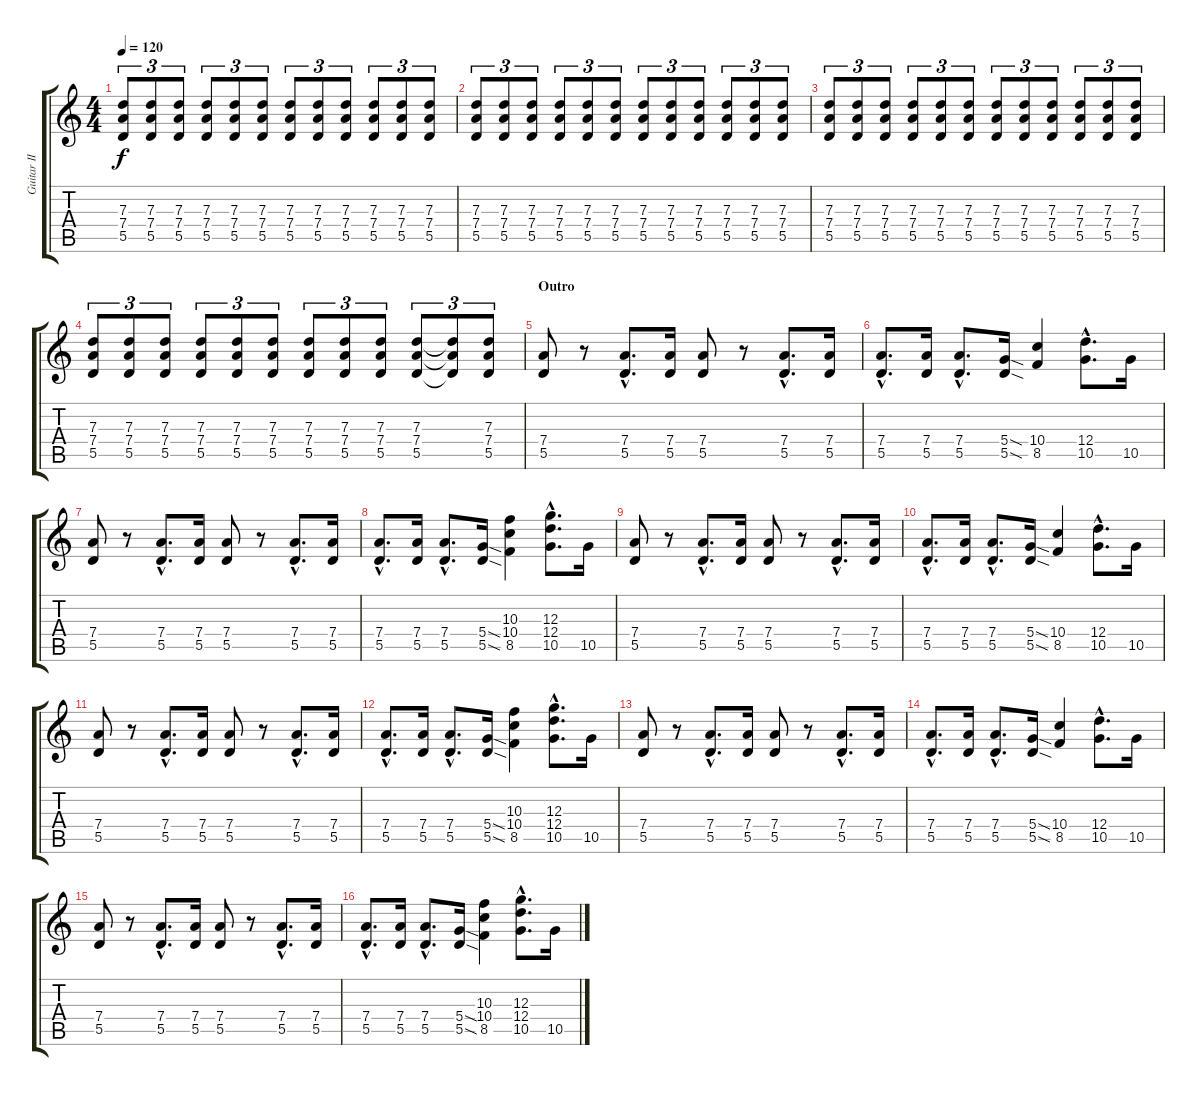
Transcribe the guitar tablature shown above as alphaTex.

\track ("Guitar II - Rythm (Left)" "Guitar II ") {instrument overdrivenguitar}
\staff {score tabs}
\tuning (E4 B3 G3 D3 A2 E2) {hide}
\ts (4 4)
\tempo 120
\clef g2
\ks c
(7.3 7.4 5.5).8{tu (3 2) dy f} (7.3 7.4 5.5).8{tu (3 2)} (7.3 7.4 5.5).8{tu (3 2)} (7.3 7.4 5.5).8{tu (3 2)} (7.3 7.4 5.5).8{tu (3 2)} (7.3 7.4 5.5).8{tu (3 2)} (7.3 7.4 5.5).8{tu (3 2)} (7.3 7.4 5.5).8{tu (3 2)} (7.3 7.4 5.5).8{tu (3 2)} (7.3 7.4 5.5).8{tu (3 2)} (7.3 7.4 5.5).8{tu (3 2)} (7.3 7.4 5.5).8{tu (3 2)} |
(7.3 7.4 5.5).8{tu (3 2)} (7.3 7.4 5.5).8{tu (3 2)} (7.3 7.4 5.5).8{tu (3 2)} (7.3 7.4 5.5).8{tu (3 2)} (7.3 7.4 5.5).8{tu (3 2)} (7.3 7.4 5.5).8{tu (3 2)} (7.3 7.4 5.5).8{tu (3 2)} (7.3 7.4 5.5).8{tu (3 2)} (7.3 7.4 5.5).8{tu (3 2)} (7.3 7.4 5.5).8{tu (3 2)} (7.3 7.4 5.5).8{tu (3 2)} (7.3 7.4 5.5).8{tu (3 2)} |
(7.3 7.4 5.5).8{tu (3 2)} (7.3 7.4 5.5).8{tu (3 2)} (7.3 7.4 5.5).8{tu (3 2)} (7.3 7.4 5.5).8{tu (3 2)} (7.3 7.4 5.5).8{tu (3 2)} (7.3 7.4 5.5).8{tu (3 2)} (7.3 7.4 5.5).8{tu (3 2)} (7.3 7.4 5.5).8{tu (3 2)} (7.3 7.4 5.5).8{tu (3 2)} (7.3 7.4 5.5).8{tu (3 2)} (7.3 7.4 5.5).8{tu (3 2)} (7.3 7.4 5.5).8{tu (3 2)} |
(7.3 7.4 5.5).8{tu (3 2)} (7.3 7.4 5.5).8{tu (3 2)} (7.3 7.4 5.5).8{tu (3 2)} (7.3 7.4 5.5).8{tu (3 2)} (7.3 7.4 5.5).8{tu (3 2)} (7.3 7.4 5.5).8{tu (3 2)} (7.3 7.4 5.5).8{tu (3 2)} (7.3 7.4 5.5).8{tu (3 2)} (7.3 7.4 5.5).8{tu (3 2)} (7.3 7.4 5.5).8{tu (3 2)} (7.3{t} 7.4{t} 5.5{t}).8{tu (3 2)} (7.3 7.4 5.5).8{tu (3 2)} |
\section ("" "Outro")
(7.4 5.5).8{volume 11} r.8 (7.4{hac} 5.5{hac}).8{d} (7.4 5.5).16 (7.4 5.5).8 r.8 (7.4{hac} 5.5{hac}).8{d} (7.4 5.5).16 |
(7.4{hac} 5.5{hac}).8{d} (7.4 5.5).16 (7.4{hac} 5.5{hac}).8{d} (5.4{sod} 5.5{sod}).16 (10.4 8.5).4 (12.4{hac} 10.5{hac}).8{d} 10.5.16 |
(7.4 5.5).8 r.8 (7.4{hac} 5.5{hac}).8{d} (7.4 5.5).16 (7.4 5.5).8 r.8 (7.4{hac} 5.5{hac}).8{d} (7.4 5.5).16 |
(7.4{hac} 5.5{hac}).8{d} (7.4 5.5).16 (7.4{hac} 5.5{hac}).8{d} (5.4{sod} 5.5{sod}).16 (10.3 10.4 8.5).4 (12.3{hac} 12.4{hac} 10.5{hac}).8{d} 10.5.16 |
(7.4 5.5).8 r.8 (7.4{hac} 5.5{hac}).8{d} (7.4 5.5).16 (7.4 5.5).8 r.8 (7.4{hac} 5.5{hac}).8{d} (7.4 5.5).16 |
(7.4{hac} 5.5{hac}).8{d} (7.4 5.5).16 (7.4{hac} 5.5{hac}).8{d} (5.4{sod} 5.5{sod}).16 (10.4 8.5).4 (12.4{hac} 10.5{hac}).8{d} 10.5.16 |
(7.4 5.5).8 r.8 (7.4{hac} 5.5{hac}).8{d} (7.4 5.5).16 (7.4 5.5).8 r.8 (7.4{hac} 5.5{hac}).8{d} (7.4 5.5).16 |
(7.4{hac} 5.5{hac}).8{d} (7.4 5.5).16 (7.4{hac} 5.5{hac}).8{d} (5.4{sod} 5.5{sod}).16 (10.3 10.4 8.5).4 (12.3{hac} 12.4{hac} 10.5{hac}).8{d} 10.5.16 |
(7.4 5.5).8 r.8 (7.4{hac} 5.5{hac}).8{d} (7.4 5.5).16 (7.4 5.5).8 r.8 (7.4{hac} 5.5{hac}).8{d} (7.4 5.5).16 |
(7.4{hac} 5.5{hac}).8{d} (7.4 5.5).16 (7.4{hac} 5.5{hac}).8{d} (5.4{sod} 5.5{sod}).16 (10.4 8.5).4 (12.4{hac} 10.5{hac}).8{d} 10.5.16 |
(7.4 5.5).8 r.8 (7.4{hac} 5.5{hac}).8{d} (7.4 5.5).16 (7.4 5.5).8 r.8 (7.4{hac} 5.5{hac}).8{d} (7.4 5.5).16 |
(7.4{hac} 5.5{hac}).8{d} (7.4 5.5).16 (7.4{hac} 5.5{hac}).8{d} (5.4{sod} 5.5{sod}).16 (10.3 10.4 8.5).4 (12.3{hac} 12.4{hac} 10.5{hac}).8{d} 10.5.16
